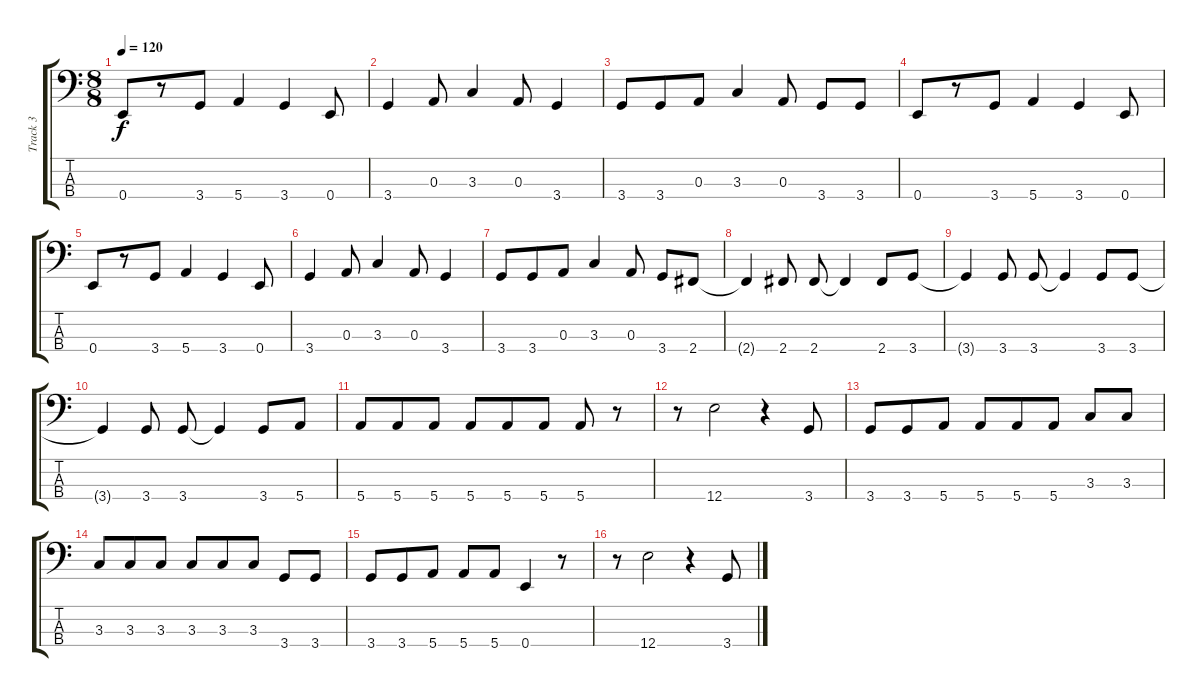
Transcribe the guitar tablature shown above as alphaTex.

\track ("Track 3" "Track 3") {instrument electricbassfinger}
\staff {score tabs}
\tuning (G2 D2 A1 E1) {hide}
\ts (8 8)
\tempo 120
\clef f4
\ks c
0.4.8{dy f} r.8 3.4.8 5.4.4 3.4.4 0.4.8 |
3.4.4 0.3.8 3.3.4 0.3.8 3.4.4 |
3.4.8 3.4.8 0.3.8 3.3.4 0.3.8 3.4.8 3.4.8 |
0.4.8 r.8 3.4.8 5.4.4 3.4.4 0.4.8 |
0.4.8 r.8 3.4.8 5.4.4 3.4.4 0.4.8 |
3.4.4 0.3.8 3.3.4 0.3.8 3.4.4 |
3.4.8 3.4.8 0.3.8 3.3.4 0.3.8 3.4.8 2.4.8 |
2.4{t}.4 2.4.8 2.4.8 2.4{t}.4 2.4.8 3.4.8 |
3.4{t}.4 3.4.8 3.4.8 3.4{t}.4 3.4.8 3.4.8 |
3.4{t}.4 3.4.8 3.4.8 3.4{t}.4 3.4.8 5.4.8 |
5.4.8 5.4.8 5.4.8 5.4.8 5.4.8 5.4.8 5.4.8 r.8 |
r.8 12.4.2 r.4 3.4.8 |
3.4.8 3.4.8 5.4.8 5.4.8 5.4.8 5.4.8 3.3.8 3.3.8 |
3.3.8 3.3.8 3.3.8 3.3.8 3.3.8 3.3.8 3.4.8 3.4.8 |
3.4.8 3.4.8 5.4.8 5.4.8 5.4.8 0.4.4 r.8 |
r.8 12.4.2 r.4 3.4.8
